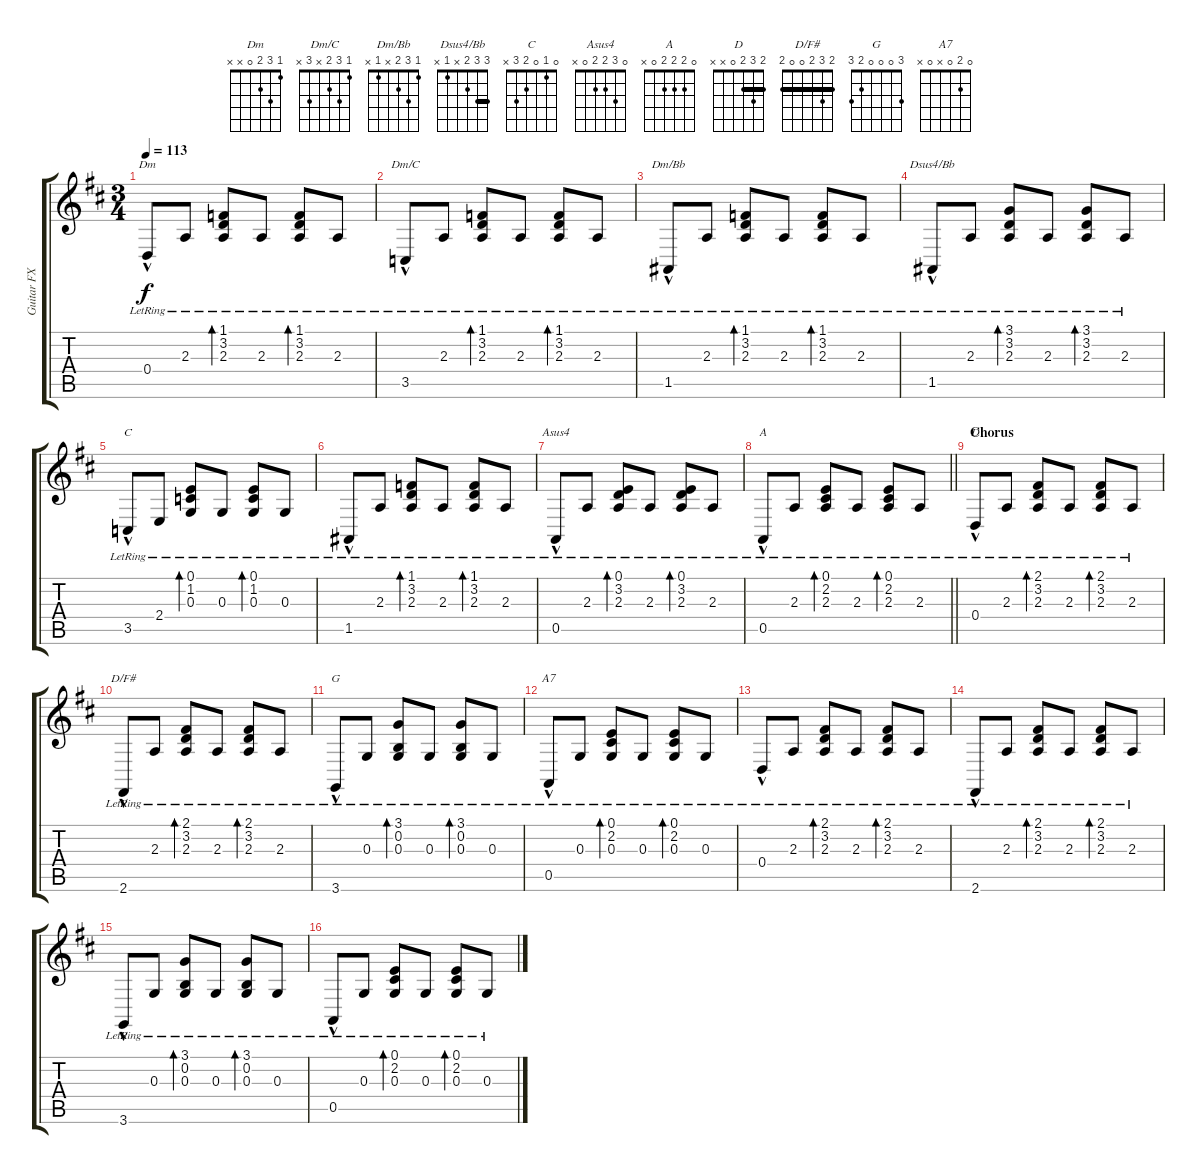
\track ("Guitar FX" "Guitar FX") {instrument stringensemble1}
\staff {score tabs}
\tuning (E4 B3 G3 D3 A2 E2) {hide}
\chord ("Dm" 1 3 2 0 x x)
\chord ("Dm/C" 1 3 2 x 3 x)
\chord ("Dm/Bb" 1 3 2 x 1 x)
\chord ("Dsus4/Bb" 3 3 2 x 1 x) {barre 3}
\chord ("C" 0 1 0 2 3 x)
\chord ("Asus4" 0 3 2 2 0 x)
\chord ("A" 0 2 2 2 0 x)
\chord ("D" 2 3 2 0 x x) {barre 2}
\chord ("D/F#" 2 3 2 0 0 2) {barre 2}
\chord ("G" 3 0 0 0 2 3)
\chord ("A7" 0 2 0 x 0 x)
\ts (3 4)
\tempo 113
\clef g2
\ks d
0.4{hac lr}.8{ch "Dm" dy f} 2.3{lr}.8 (1.1{lr} 3.2{lr} 2.3{lr}).8{bd 60} 2.3{lr}.8 (1.1{lr} 3.2{lr} 2.3{lr}).8{bd 60} 2.3{lr}.8 |
3.5{hac lr}.8{ch "Dm/C"} 2.3{lr}.8 (1.1{lr} 3.2{lr} 2.3{lr}).8{bd 60} 2.3{lr}.8 (1.1{lr} 3.2{lr} 2.3{lr}).8{bd 60} 2.3{lr}.8 |
1.5{hac lr}.8{ch "Dm/Bb"} 2.3{lr}.8 (1.1{lr} 3.2{lr} 2.3{lr}).8{bd 60} 2.3{lr}.8 (1.1{lr} 3.2{lr} 2.3{lr}).8{bd 60} 2.3{lr}.8 |
1.5{hac lr}.8{ch "Dsus4/Bb"} 2.3{lr}.8 (3.1{lr} 3.2{lr} 2.3{lr}).8{bd 60} 2.3{lr}.8 (3.1{lr} 3.2{lr} 2.3{lr}).8{bd 60} 2.3{lr}.8 |
3.5{hac lr}.8{ch "C"} 2.4{lr}.8 (0.1{lr} 1.2{lr} 0.3{lr}).8{bd 60} 0.3{lr}.8 (0.1{lr} 1.2{lr} 0.3{lr}).8{bd 60} 0.3{lr}.8 |
1.5{hac lr}.8 2.3{lr}.8 (1.1{lr} 3.2{lr} 2.3{lr}).8{bd 60} 2.3{lr}.8 (1.1{lr} 3.2{lr} 2.3{lr}).8{bd 60} 2.3{lr}.8 |
0.5{hac lr}.8{ch "Asus4"} 2.3{lr}.8 (0.1{lr} 3.2{lr} 2.3{lr}).8{bd 60} 2.3{lr}.8 (0.1{lr} 3.2{lr} 2.3{lr}).8{bd 60} 2.3{lr}.8 |
\barLineRight lightlight
0.5{hac lr}.8{ch "A"} 2.3{lr}.8 (0.1{lr} 2.2{lr} 2.3{lr}).8{bd 60} 2.3{lr}.8 (0.1{lr} 2.2{lr} 2.3{lr}).8{bd 60} 2.3{lr}.8 |
\section ("" "Chorus")
0.4{hac lr}.8{ch "D"} 2.3{lr}.8 (2.1{lr} 3.2{lr} 2.3{lr}).8{bd 60} 2.3{lr}.8 (2.1{lr} 3.2{lr} 2.3{lr}).8{bd 60} 2.3{lr}.8 |
2.6{hac lr}.8{ch "D/F#"} 2.3{lr}.8 (2.1{lr} 3.2{lr} 2.3{lr}).8{bd 60} 2.3{lr}.8 (2.1{lr} 3.2{lr} 2.3{lr}).8{bd 60} 2.3{lr}.8 |
3.6{hac lr}.8{ch "G"} 0.3{lr}.8 (3.1{lr} 0.2{lr} 0.3{lr}).8{bd 60} 0.3{lr}.8 (3.1{lr} 0.2{lr} 0.3{lr}).8{bd 60} 0.3{lr}.8 |
0.5{hac lr}.8{ch "A7"} 0.3{lr}.8 (0.1{lr} 2.2{lr} 0.3{lr}).8{bd 60} 0.3{lr}.8 (0.1{lr} 2.2{lr} 0.3{lr}).8{bd 60} 0.3{lr}.8 |
0.4{hac lr}.8 2.3{lr}.8 (2.1{lr} 3.2{lr} 2.3{lr}).8{bd 60} 2.3{lr}.8 (2.1{lr} 3.2{lr} 2.3{lr}).8{bd 60} 2.3{lr}.8 |
2.6{hac lr}.8 2.3{lr}.8 (2.1{lr} 3.2{lr} 2.3{lr}).8{bd 60} 2.3{lr}.8 (2.1{lr} 3.2{lr} 2.3{lr}).8{bd 60} 2.3{lr}.8 |
3.6{hac lr}.8 0.3{lr}.8 (3.1{lr} 0.2{lr} 0.3{lr}).8{bd 60} 0.3{lr}.8 (3.1{lr} 0.2{lr} 0.3{lr}).8{bd 60} 0.3{lr}.8 |
0.5{hac lr}.8 0.3{lr}.8 (0.1{lr} 2.2{lr} 0.3{lr}).8{bd 60} 0.3{lr}.8 (0.1{lr} 2.2{lr} 0.3{lr}).8{bd 60} 0.3{lr}.8
